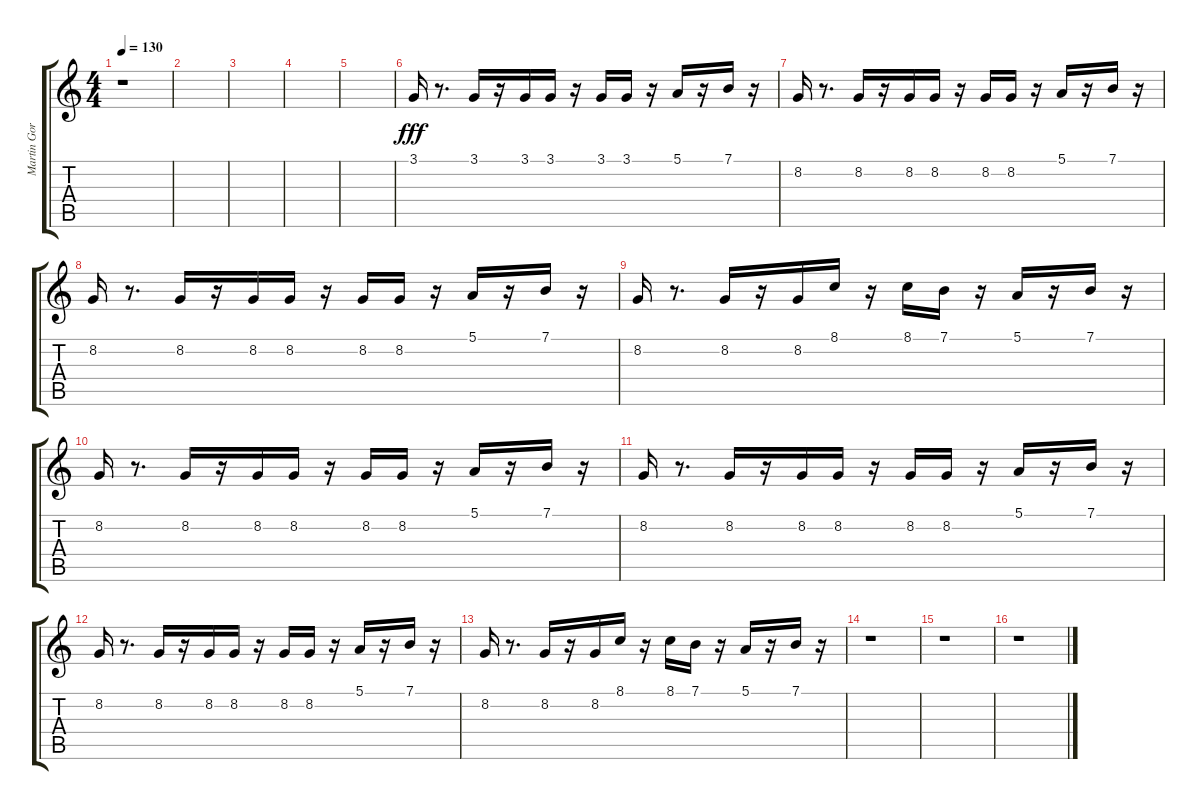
\track ("Martin Gore" "Martin Gor") {instrument synthbrass1}
\staff {score tabs}
\tuning (E4 B3 G3 D3 A2 E2) {hide}
\ts (4 4)
\tempo 130
\clef g2
\ks c
r.1{dy fff} |
|
|
|
|
3.1.16 r.8{d} 3.1.16 r.16 3.1.16 3.1.16 r.16 3.1.16 3.1.16 r.16 5.1.16 r.16 7.1.16 r.16 |
8.2.16 r.8{d} 8.2.16 r.16 8.2.16 8.2.16 r.16 8.2.16 8.2.16 r.16 5.1.16 r.16 7.1.16 r.16 |
8.2.16 r.8{d} 8.2.16 r.16 8.2.16 8.2.16 r.16 8.2.16 8.2.16 r.16 5.1.16 r.16 7.1.16 r.16 |
8.2.16 r.8{d} 8.2.16 r.16 8.2.16 8.1.16 r.16 8.1.16 7.1.16 r.16 5.1.16 r.16 7.1.16 r.16 |
8.2.16 r.8{d} 8.2.16 r.16 8.2.16 8.2.16 r.16 8.2.16 8.2.16 r.16 5.1.16 r.16 7.1.16 r.16 |
8.2.16 r.8{d} 8.2.16 r.16 8.2.16 8.2.16 r.16 8.2.16 8.2.16 r.16 5.1.16 r.16 7.1.16 r.16 |
8.2.16 r.8{d} 8.2.16 r.16 8.2.16 8.2.16 r.16 8.2.16 8.2.16 r.16 5.1.16 r.16 7.1.16 r.16 |
8.2.16 r.8{d} 8.2.16 r.16 8.2.16 8.1.16 r.16 8.1.16 7.1.16 r.16 5.1.16 r.16 7.1.16 r.16 |
r.1 |
r.1 |
r.1
